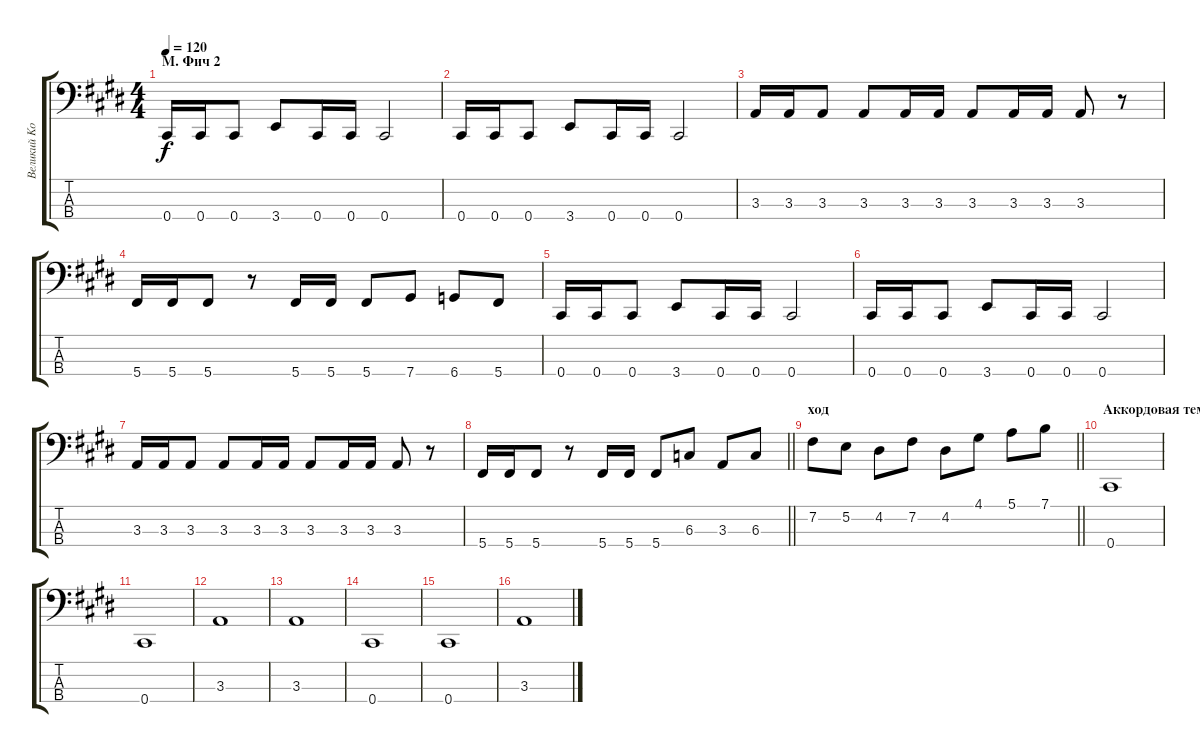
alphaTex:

\track ("Великий Kostya" "Великий Ko") {instrument electricbassfinger}
\staff {score tabs}
\tuning (E2 B1 Gb1 Db1) {hide}
\ts (4 4)
\section ("" "М. Фич 2")
\tempo 120
\clef f4
\ks e
0.4.16{dy f} 0.4.16 0.4.8 3.4.8 0.4.16 0.4.16 0.4.2 |
0.4.16 0.4.16 0.4.8 3.4.8 0.4.16 0.4.16 0.4.2 |
3.3.16 3.3.16 3.3.8 3.3.8 3.3.16 3.3.16 3.3.8 3.3.16 3.3.16 3.3.8 r.8 |
5.4.16 5.4.16 5.4.8 r.8 5.4.16 5.4.16 5.4.8 7.4.8 6.4.8 5.4.8 |
0.4.16 0.4.16 0.4.8 3.4.8 0.4.16 0.4.16 0.4.2 |
0.4.16 0.4.16 0.4.8 3.4.8 0.4.16 0.4.16 0.4.2 |
3.3.16 3.3.16 3.3.8 3.3.8 3.3.16 3.3.16 3.3.8 3.3.16 3.3.16 3.3.8 r.8 |
\barLineRight lightlight
5.4.16 5.4.16 5.4.8 r.8 5.4.16 5.4.16 5.4.8 6.3.8 3.3.8 6.3.8 |
\section ("" "ход")
\barLineRight lightlight
7.2.8 5.2.8 4.2.8 7.2.8 4.2.8 4.1.8 5.1.8 7.1.8 |
\section ("" "Аккордовая тема 2")
0.4.1 |
0.4.1 |
3.3.1 |
3.3.1 |
0.4.1 |
0.4.1 |
3.3.1
